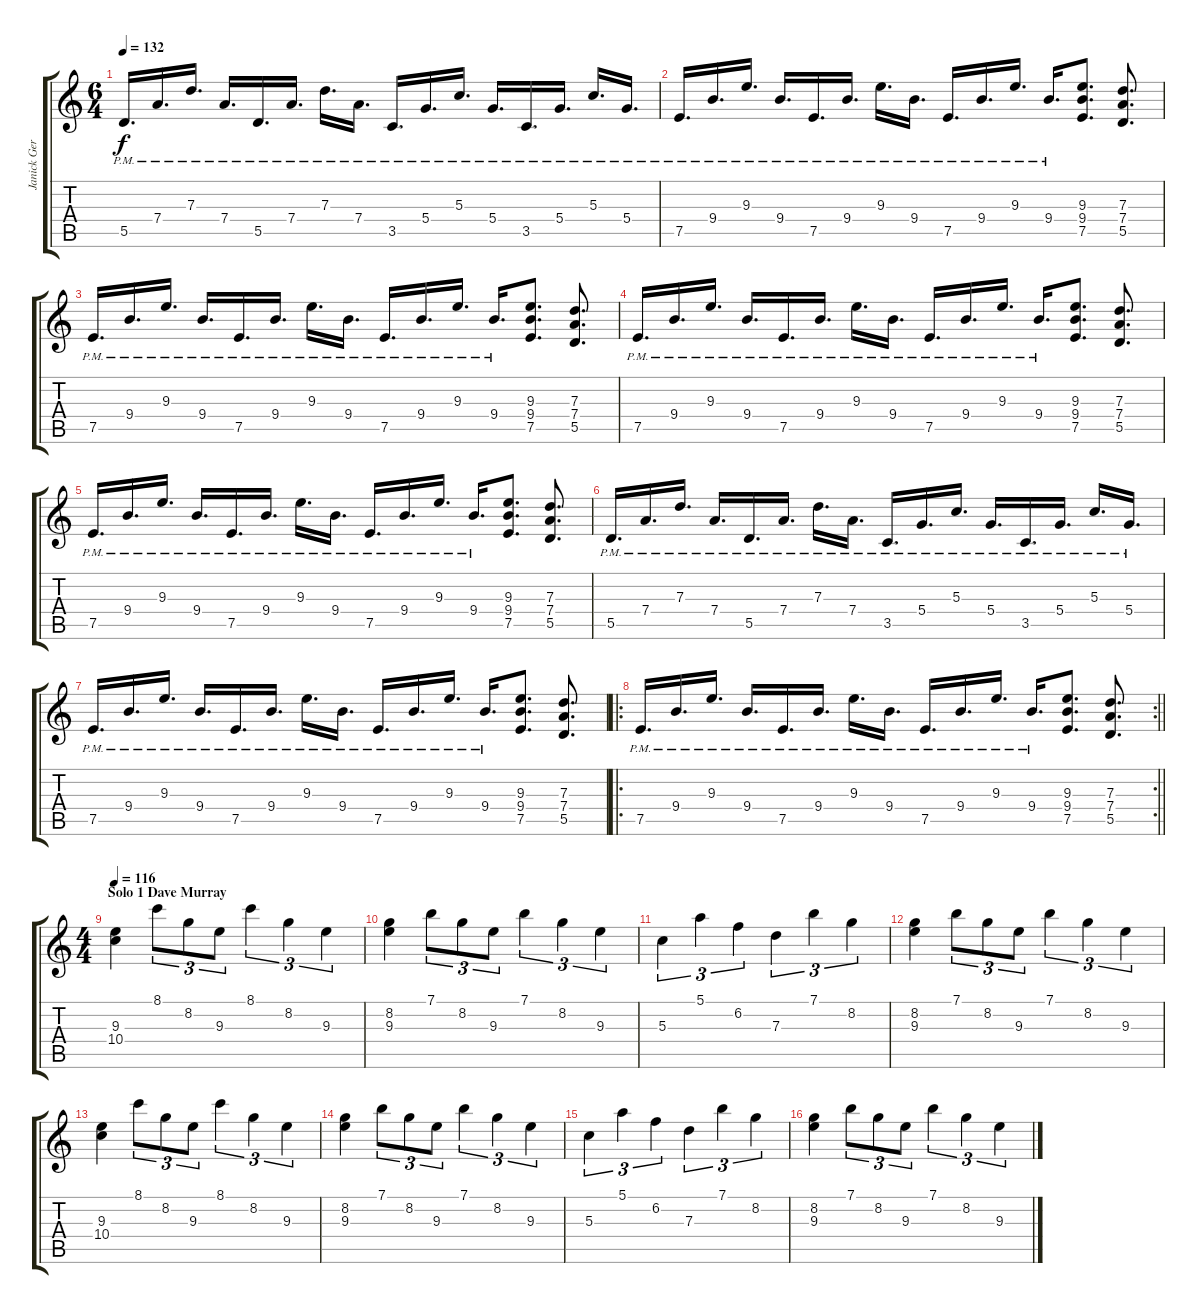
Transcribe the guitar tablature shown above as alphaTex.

\track ("Janick Gers" "Janick Ger") {instrument overdrivenguitar}
\staff {score tabs}
\tuning (E4 B3 G3 D3 A2 E2) {hide}
\ts (6 4)
\tempo 132
\clef g2
\ks c
5.5{pm}.16{d dy f} 7.4{pm}.16{d} 7.3{pm}.16{d} 7.4{pm}.16{d} 5.5{pm}.16{d} 7.4{pm}.16{d} 7.3{pm}.16{d} 7.4{pm}.16{d} 3.5{pm}.16{d} 5.4{pm}.16{d} 5.3{pm}.16{d} 5.4{pm}.16{d} 3.5{pm}.16{d} 5.4{pm}.16{d} 5.3{pm}.16{d} 5.4{pm}.16{d} |
7.5{pm}.16{d} 9.4{pm}.16{d} 9.3{pm}.16{d} 9.4{pm}.16{d} 7.5{pm}.16{d} 9.4{pm}.16{d} 9.3{pm}.16{d} 9.4{pm}.16{d} 7.5{pm}.16{d} 9.4{pm}.16{d} 9.3{pm}.16{d} 9.4{pm}.16{d} (9.3 9.4 7.5).8{d} (7.3 7.4 5.5).8{d} |
7.5{pm}.16{d} 9.4{pm}.16{d} 9.3{pm}.16{d} 9.4{pm}.16{d} 7.5{pm}.16{d} 9.4{pm}.16{d} 9.3{pm}.16{d} 9.4{pm}.16{d} 7.5{pm}.16{d} 9.4{pm}.16{d} 9.3{pm}.16{d} 9.4{pm}.16{d} (9.3 9.4 7.5).8{d} (7.3 7.4 5.5).8{d} |
7.5{pm}.16{d} 9.4{pm}.16{d} 9.3{pm}.16{d} 9.4{pm}.16{d} 7.5{pm}.16{d} 9.4{pm}.16{d} 9.3{pm}.16{d} 9.4{pm}.16{d} 7.5{pm}.16{d} 9.4{pm}.16{d} 9.3{pm}.16{d} 9.4{pm}.16{d} (9.3 9.4 7.5).8{d} (7.3 7.4 5.5).8{d} |
7.5{pm}.16{d} 9.4{pm}.16{d} 9.3{pm}.16{d} 9.4{pm}.16{d} 7.5{pm}.16{d} 9.4{pm}.16{d} 9.3{pm}.16{d} 9.4{pm}.16{d} 7.5{pm}.16{d} 9.4{pm}.16{d} 9.3{pm}.16{d} 9.4{pm}.16{d} (9.3 9.4 7.5).8{d} (7.3 7.4 5.5).8{d} |
5.5{pm}.16{d} 7.4{pm}.16{d} 7.3{pm}.16{d} 7.4{pm}.16{d} 5.5{pm}.16{d} 7.4{pm}.16{d} 7.3{pm}.16{d} 7.4{pm}.16{d} 3.5{pm}.16{d} 5.4{pm}.16{d} 5.3{pm}.16{d} 5.4{pm}.16{d} 3.5{pm}.16{d} 5.4{pm}.16{d} 5.3{pm}.16{d} 5.4{pm}.16{d} |
7.5{pm}.16{d} 9.4{pm}.16{d} 9.3{pm}.16{d} 9.4{pm}.16{d} 7.5{pm}.16{d} 9.4{pm}.16{d} 9.3{pm}.16{d} 9.4{pm}.16{d} 7.5{pm}.16{d} 9.4{pm}.16{d} 9.3{pm}.16{d} 9.4{pm}.16{d} (9.3 9.4 7.5).8{d} (7.3 7.4 5.5).8{d} |
\ro
\rc 2
\barLineRight lightlight
7.5{pm}.16{d} 9.4{pm}.16{d} 9.3{pm}.16{d} 9.4{pm}.16{d} 7.5{pm}.16{d} 9.4{pm}.16{d} 9.3{pm}.16{d} 9.4{pm}.16{d} 7.5{pm}.16{d} 9.4{pm}.16{d} 9.3{pm}.16{d} 9.4{pm}.16{d} (9.3 9.4 7.5).8{d} (7.3 7.4 5.5).8{d} |
\ts (4 4)
\section ("" "Solo 1 Dave Murray")
\tempo 116
(9.3 10.4).4 8.1.8{tu (3 2)} 8.2.8{tu (3 2)} 9.3.8{tu (3 2)} 8.1.4{tu (3 2)} 8.2.4{tu (3 2)} 9.3.4{tu (3 2)} |
(8.2 9.3).4 7.1.8{tu (3 2)} 8.2.8{tu (3 2)} 9.3.8{tu (3 2)} 7.1.4{tu (3 2)} 8.2.4{tu (3 2)} 9.3.4{tu (3 2)} |
5.3.4{tu (3 2)} 5.1.4{tu (3 2)} 6.2.4{tu (3 2)} 7.3.4{tu (3 2)} 7.1.4{tu (3 2)} 8.2.4{tu (3 2)} |
(8.2 9.3).4 7.1.8{tu (3 2)} 8.2.8{tu (3 2)} 9.3.8{tu (3 2)} 7.1.4{tu (3 2)} 8.2.4{tu (3 2)} 9.3.4{tu (3 2)} |
(9.3 10.4).4 8.1.8{tu (3 2)} 8.2.8{tu (3 2)} 9.3.8{tu (3 2)} 8.1.4{tu (3 2)} 8.2.4{tu (3 2)} 9.3.4{tu (3 2)} |
(8.2 9.3).4 7.1.8{tu (3 2)} 8.2.8{tu (3 2)} 9.3.8{tu (3 2)} 7.1.4{tu (3 2)} 8.2.4{tu (3 2)} 9.3.4{tu (3 2)} |
5.3.4{tu (3 2)} 5.1.4{tu (3 2)} 6.2.4{tu (3 2)} 7.3.4{tu (3 2)} 7.1.4{tu (3 2)} 8.2.4{tu (3 2)} |
(8.2 9.3).4 7.1.8{tu (3 2)} 8.2.8{tu (3 2)} 9.3.8{tu (3 2)} 7.1.4{tu (3 2)} 8.2.4{tu (3 2)} 9.3.4{tu (3 2)}
